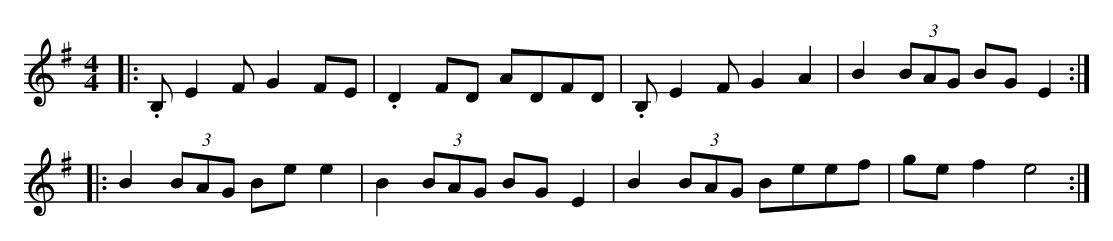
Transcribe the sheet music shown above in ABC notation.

X:1
M:4/4
K:Emin
|:.B,E2FG2FE|.D2FD ADFD|. B,E2FG2A2|B2 (3BAG BGE2:|
|:B2(3BAG Bee2|B2(3BAG BGE2| B2(3BAG Beef|gef2e4:|
